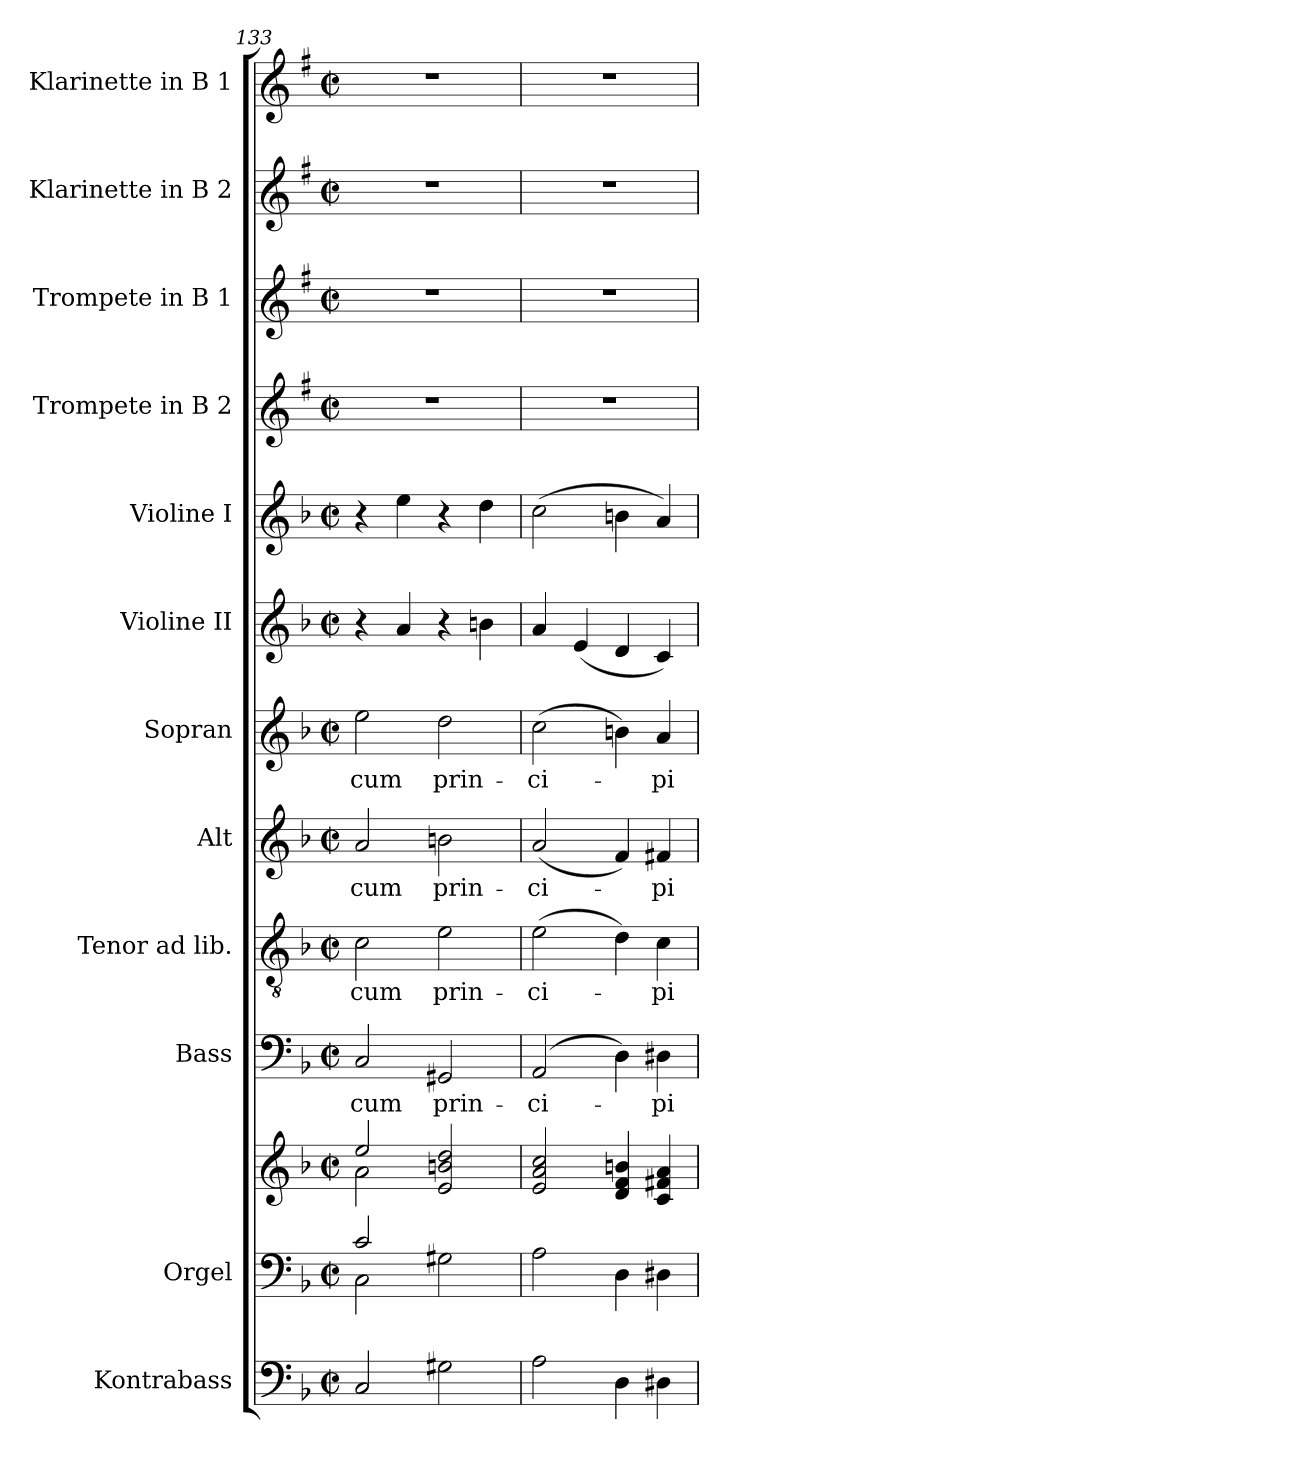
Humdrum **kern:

**kern	**kern	**kern	**kern	**text	**kern	**text	**kern	**text	**kern	**text	**kern	**kern	**kern	**kern	**kern	**kern
*part12	*part11	*part11	*part10	*part10	*part9	*part9	*part8	*part8	*part7	*part7	*part6	*part5	*part4	*part3	*part2	*part1
*staff13	*staff12	*staff11	*staff10	*staff10	*staff9	*staff9	*staff8	*staff8	*staff7	*staff7	*staff6	*staff5	*staff4	*staff3	*staff2	*staff1
*I"Kontrabass	*I"Orgel	*	*I"Bass	*	*I"Tenor ad lib.	*	*I"Alt	*	*I"Sopran	*	*I"Violine II	*I"Violine I	*I"Trompete in B 2	*I"Trompete in B 1	*I"Klarinette in B 2	*I"Klarinette in B 1
*I'Kb.	*I'Org.	*	*I'B	*	*I'T	*	*I'A	*	*I'S	*	*I'Vl. II	*I'Vl. I	*	*	*	*
*clefF4	*clefF4	*clefG2	*clefF4	*	*clefGv2	*	*clefG2	*	*clefG2	*	*clefG2	*clefG2	*clefG2	*clefG2	*clefG2	*clefG2
*ITrd7c12	*	*	*	*	*	*	*	*	*	*	*	*	*ITrd1c2	*ITrd1c2	*ITrd1c2	*ITrd1c2
*k[b-]	*k[b-]	*k[b-]	*k[b-]	*	*k[b-]	*	*k[b-]	*	*k[b-]	*	*k[b-]	*k[b-]	*k[b-]	*k[b-]	*k[b-]	*k[b-]
*F:	*F:	*F:	*F:	*	*F:	*	*F:	*	*F:	*	*F:	*F:	*F:	*F:	*F:	*F:
*M2/2	*M2/2	*M2/2	*M2/2	*	*M2/2	*	*M2/2	*	*M2/2	*	*M2/2	*M2/2	*M2/2	*M2/2	*M2/2	*M2/2
*met(c|)	*met(c|)	*met(c|)	*met(c|)	*	*met(c|)	*	*met(c|)	*	*met(c|)	*	*met(c|)	*met(c|)	*met(c|)	*met(c|)	*met(c|)	*met(c|)
=133	=133	=133	=133	=133	=133	=133	=133	=133	=133	=133	=133	=133	=133	=133	=133	=133
*	*^	*^	*	*	*	*	*	*	*	*	*	*	*	*	*	*
!	!	!	!	!	!	!LO:LY:b	!	!LO:LY:b	!	!LO:LY:b	!	!LO:LY:b	!	!	!	!	!	!
2CC/	2c/	2C\	2ee/	2a\	2C/	cum	2c\	cum	2a/	cum	2ee\	cum	4r	4r	1r	1r	1r	1r
.	.	.	.	.	.	.	.	.	.	.	.	.	4a/	4ee\	.	.	.	.
!	!	!	!	!	!	!LO:LY:b	!	!LO:LY:b	!	!LO:LY:b	!	!LO:LY:b	!	!	!	!	!	!
2GG#X\	2ryy	2G#X\	2e/ 2bn/ 2dd/	2ryy	2GG#X/	prin-	2e\	prin-	2bn\	prin-	2dd\	prin-	4r	4r	.	.	.	.
.	.	.	.	.	.	.	.	.	.	.	.	.	4bn\	4dd\	.	.	.	.
*	*v	*v	*	*	*	*	*	*	*	*	*	*	*	*	*	*	*	*
*	*	*v	*v	*	*	*	*	*	*	*	*	*	*	*	*	*	*
=134	=134	=134	=134	=134	=134	=134	=134	=134	=134	=134	=134	=134	=134	=134	=134	=134
!	!	!	!	!LO:LY:b	!	!LO:LY:b	!	!LO:LY:b	!	!LO:LY:b	!	!	!	!	!	!
2AA\	2A\	2e/ 2a/ 2cc/	(2AA/	-ci-	(>2e\	-ci-	(<2a/	-ci-	(>2cc\	-ci-	4a/	(>2cc\	1r	1r	1r	1r
.	.	.	.	.	.	.	.	.	.	.	(<4e/	.	.	.	.	.
4DD\	4D\	4d/ 4f/ 4bn/	4D\)	.	4d\)	.	4f/)	.	4bn\)	.	4d/	4bn\	.	.	.	.
!	!	!	!	!LO:LY:b	!	!LO:LY:b	!	!LO:LY:b	!	!LO:LY:b	!	!	!	!	!	!
4DD#X\	4D#X\	4c/ 4f#X/ 4a/	4D#X\	-pi-	4c\	-pi-	4f#X/	-pi-	4a/	-pi-	4c/)	4a/)	.	.	.	.
=	=	=	=	=	=	=	=	=	=	=	=	=	=	=	=	=
*-	*-	*-	*-	*-	*-	*-	*-	*-	*-	*-	*-	*-	*-	*-	*-	*-
